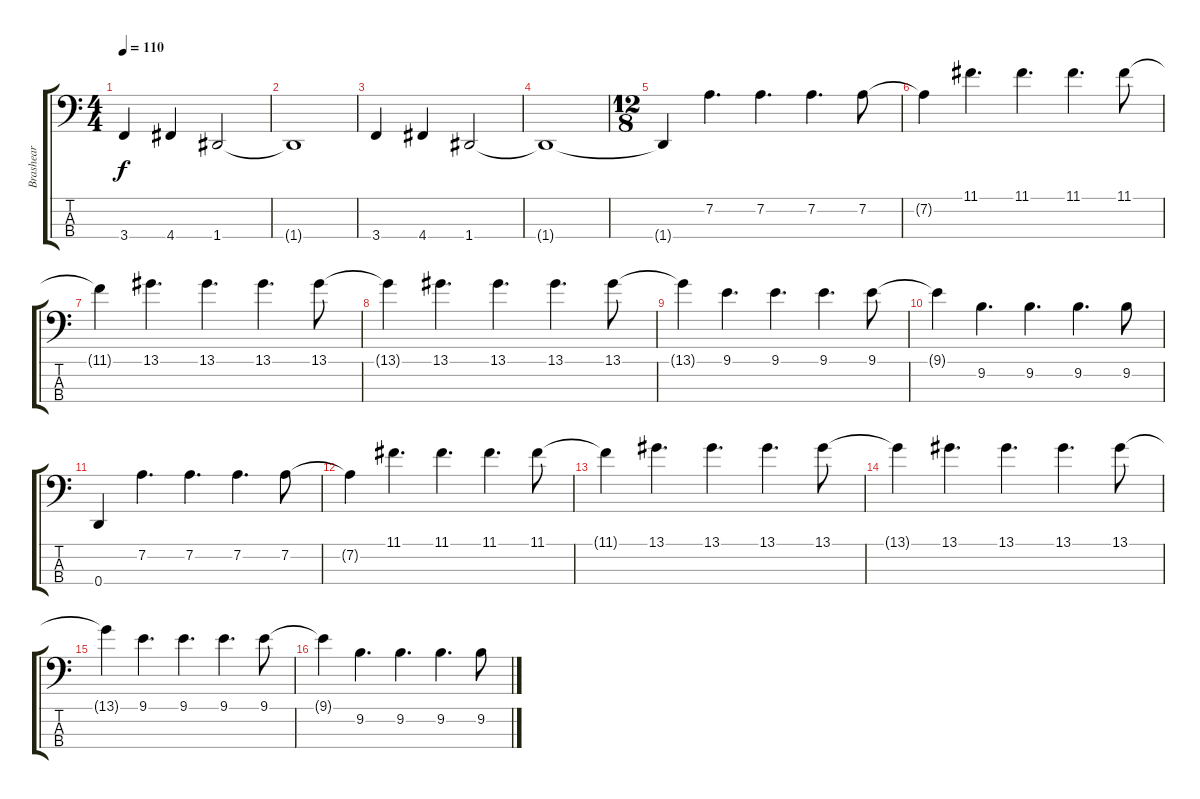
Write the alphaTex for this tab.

\track ("Brashear" "Brashear") {instrument electricbassfinger}
\staff {score tabs}
\tuning (G2 D2 A1 D1) {hide}
\ts (4 4)
\tempo 110
\clef f4
\ks c
3.4.4{dy f} 4.4.4 1.4.2 |
1.4{t}.1 |
3.4.4 4.4.4 1.4.2 |
1.4{t}.1 |
\ts (12 8)
1.4{t}.4 7.2.4{d} 7.2.4{d} 7.2.4{d} 7.2.8 |
7.2{t}.4 11.1.4{d} 11.1.4{d} 11.1.4{d} 11.1.8 |
11.1{t}.4 13.1.4{d} 13.1.4{d} 13.1.4{d} 13.1.8 |
13.1{t}.4 13.1.4{d} 13.1.4{d} 13.1.4{d} 13.1.8 |
13.1{t}.4 9.1.4{d} 9.1.4{d} 9.1.4{d} 9.1.8 |
9.1{t}.4 9.2.4{d} 9.2.4{d} 9.2.4{d} 9.2.8 |
0.4.4 7.2.4{d} 7.2.4{d} 7.2.4{d} 7.2.8 |
7.2{t}.4 11.1.4{d} 11.1.4{d} 11.1.4{d} 11.1.8 |
11.1{t}.4 13.1.4{d} 13.1.4{d} 13.1.4{d} 13.1.8 |
13.1{t}.4 13.1.4{d} 13.1.4{d} 13.1.4{d} 13.1.8 |
13.1{t}.4 9.1.4{d} 9.1.4{d} 9.1.4{d} 9.1.8 |
9.1{t}.4 9.2.4{d} 9.2.4{d} 9.2.4{d} 9.2.8
